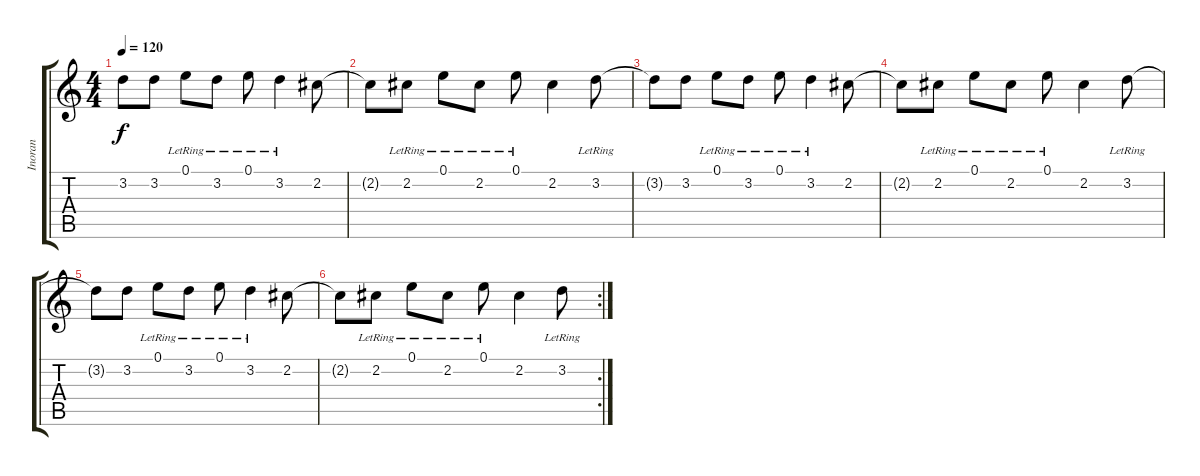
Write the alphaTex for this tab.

\track ("Inoran" "Inoran") {instrument distortionguitar}
\staff {score tabs}
\tuning (E4 B3 G3 D3 A2 E2) {hide}
\ts (4 4)
\tempo 120
\clef g2
\ks c
3.2{t}.8{dy f} 3.2.8 0.1{lr}.8 3.2{lr}.8 0.1{lr}.8 3.2{lr}.4 2.2.8 |
2.2{t}.8 2.2{lr}.8 0.1{lr}.8 2.2{lr}.8 0.1{lr}.8 2.2.4 3.2{lr}.8 |
3.2{t}.8 3.2.8 0.1{lr}.8 3.2{lr}.8 0.1{lr}.8 3.2{lr}.4 2.2.8 |
2.2{t}.8 2.2{lr}.8 0.1{lr}.8 2.2{lr}.8 0.1{lr}.8 2.2.4 3.2{lr}.8 |
3.2{t}.8 3.2.8 0.1{lr}.8 3.2{lr}.8 0.1{lr}.8 3.2{lr}.4 2.2.8 |
\rc 2
2.2{t}.8 2.2{lr}.8 0.1{lr}.8 2.2{lr}.8 0.1{lr}.8 2.2.4 3.2{lr}.8
